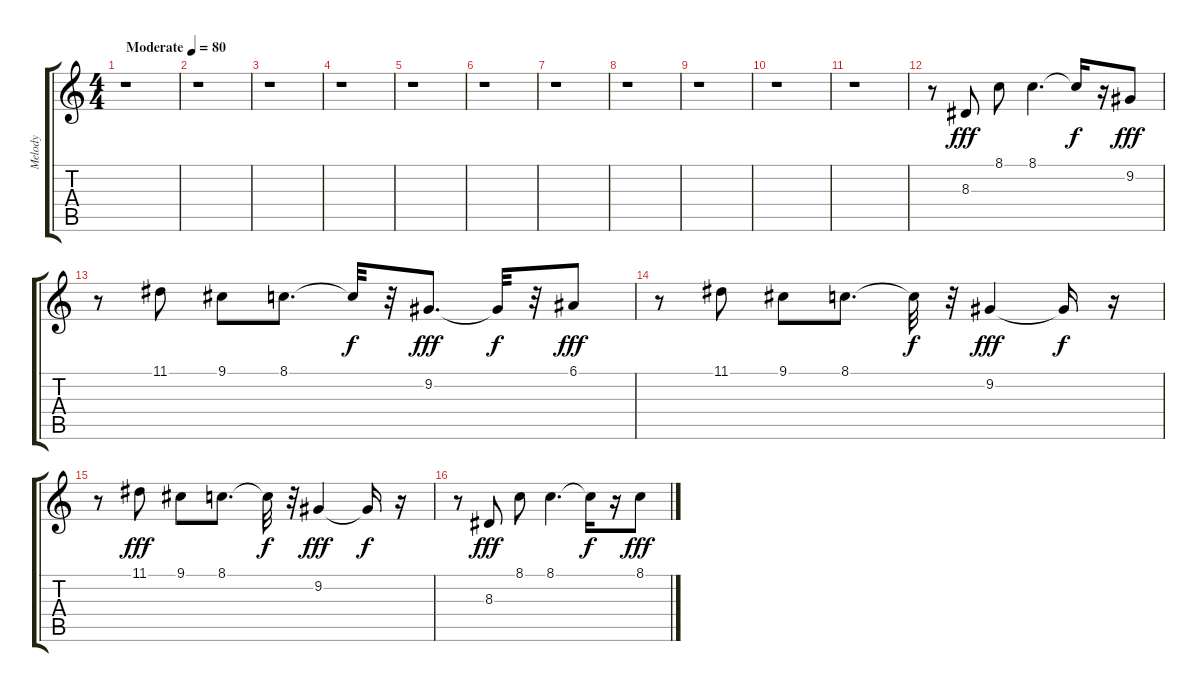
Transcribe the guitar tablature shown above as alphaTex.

\track ("Melody" "Melody") {instrument voiceoohs}
\staff {score tabs}
\tuning (E4 B3 G3 D3 A2 E2) {hide}
\ts (4 4)
\tempo (80 "Moderate")
\clef g2
\ks c
r.1{dy fff instrument voiceoohs} |
r.1 |
r.1 |
r.1 |
r.1 |
r.1 |
r.1 |
r.1 |
r.1 |
r.1 |
r.1 |
r.8 8.3.8 8.1.8 8.1.4{d} 8.1{t}.16{dy f} r.16 9.2.8{dy fff} |
r.8 11.1.8 9.1.8 8.1.8{d} 8.1{t}.32{dy f} r.32 9.2.8{d dy fff} 9.2{t}.32{dy f} r.32 6.1.8{dy fff} |
r.8 11.1.8 9.1.8 8.1.8{d} 8.1{t}.32{dy f} r.32 9.2.4{dy fff} 9.2{t}.16{dy f} r.16 |
r.8 11.1.8{dy fff} 9.1.8 8.1.8{d} 8.1{t}.32{dy f} r.32 9.2.4{dy fff} 9.2{t}.16{dy f} r.16 |
r.8 8.3.8{dy fff} 8.1.8 8.1.4{d} 8.1{t}.16{dy f} r.16 8.1.8{dy fff}
